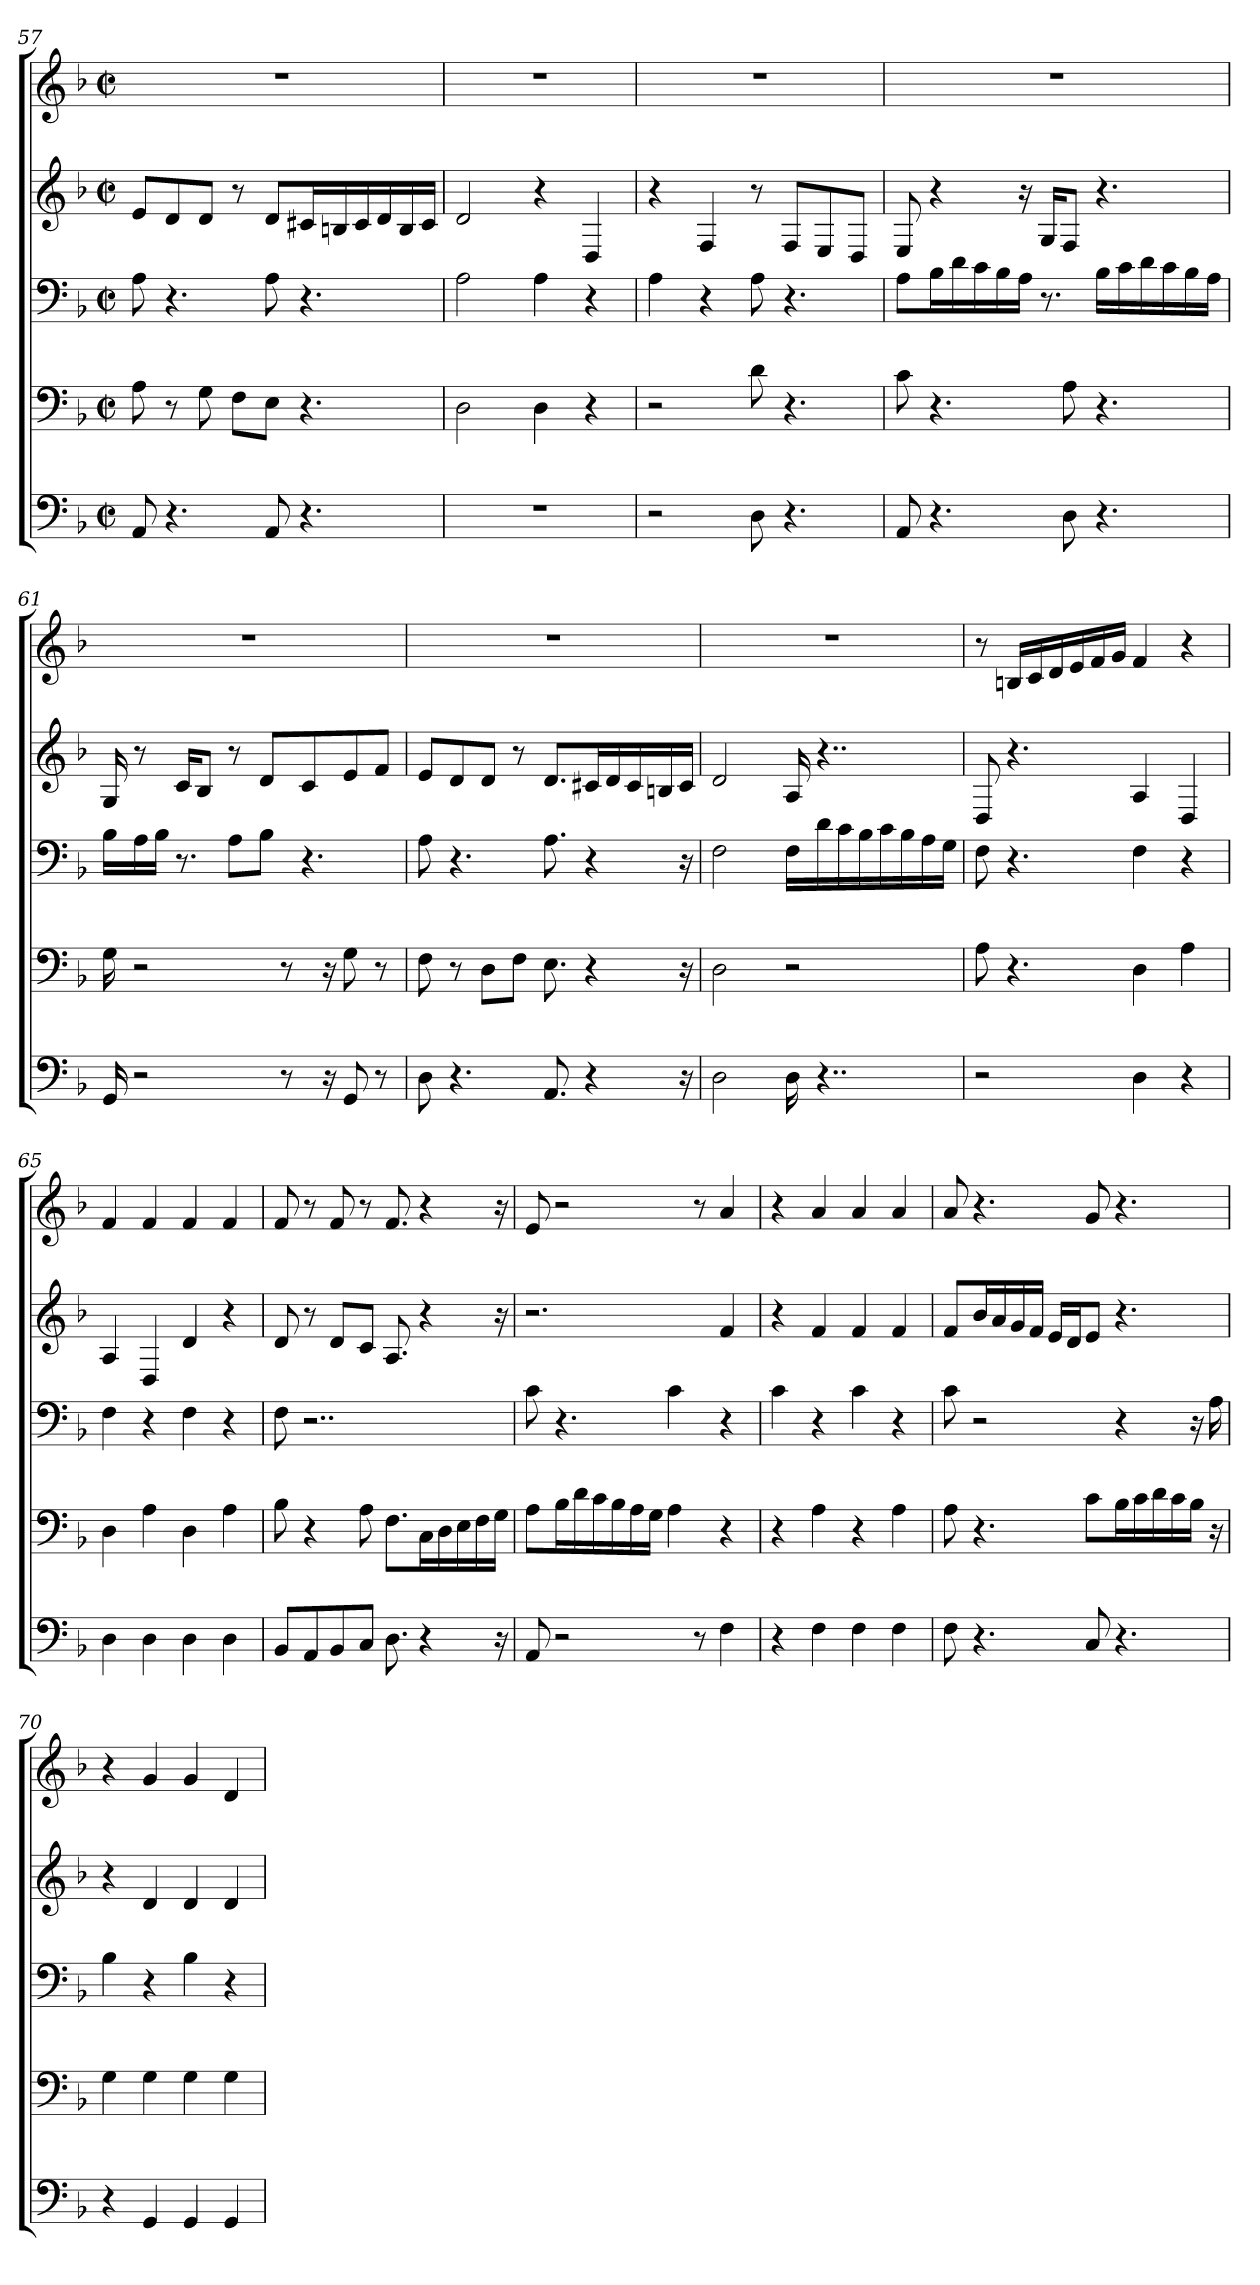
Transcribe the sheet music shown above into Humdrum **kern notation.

**kern	**kern	**kern	**kern	**kern
*part5	*part4	*part3	*part2	*part1
*staff5	*staff4	*staff3	*staff2	*staff1
*clefF4	*clefF4	*clefF4	*clefG2	*clefG2
*k[b-]	*k[b-]	*k[b-]	*k[b-]	*k[b-]
*F:	*F:	*F:	*F:	*F:
*M2/2	*M2/2	*M2/2	*M2/2	*M2/2
*met(c|)	*met(c|)	*met(c|)	*met(c|)	*met(c|)
=57	=57	=57	=57	=57
8AAi	8A	8Ai	8eiL	1r
4.r	8r	4.r	8dj	.
.	8GZ	.	8dJ	.
.	8FjL	.	8r	.
8AAi	8EJ	8Ai	8diL	.
4.r	4.r	4.r	16c#XjL	.
.	.	.	16Bnj	.
.	.	.	16c#	.
.	.	.	16dj	.
.	.	.	16Bj	.
.	.	.	16c#jJJ	.
=58	=58	=58	=58	=58
1r	2D	2Ai	2d	1r
.	4Di	4Ai	4r	.
.	4r	4r	4D	.
=59	=59	=59	=59	=59
2r	2r	4Ai	4r	1r
.	.	4r	4F	.
8D	8d	8Ai	8r	.
4.r	4.r	4.r	8FjL	.
.	.	.	8E	.
.	.	.	8DJ	.
=60	=60	=60	=60	=60
8AA	8c	8AiL	8E	1r
4.r	4.r	16B-jL	4r	.
.	.	16dj	.	.
.	.	16cj	.	.
.	.	16B-j	.	.
.	.	16AiJJ	16r	.
.	.	8.r	16GjKL	.
8D	8A	.	8FJ	.
4.r	4.r	16B-jLL	4.r	.
.	.	16cj	.	.
.	.	16dj	.	.
.	.	16cj	.	.
.	.	16B-j	.	.
.	.	16AjJJ	.	.
=61	=61	=61	=61	=61
16GG	16G	16B-LL	16G	1r
2r	2r	16Aj	8r	.
.	.	16B-iJJ	.	.
.	.	8.r	16cjKL	.
.	.	.	8B-J	.
.	.	8AZL	8r	.
.	.	8B-iJ	8dL	.
8r	8r	.	.	.
.	.	4.r	8cj	.
16r	16r	.	.	.
8GG	8G	.	8e	.
8r	8r	.	8fjJ	.
=62	=62	=62	=62	=62
8D	8F	8A	8eiL	1r
4.r	8r	4.r	8dj	.
.	8DL	.	8dJ	.
.	8FjJ	.	8r	.
8.AA	8.E	8.Ai	8.diL	.
4r	4r	4r	16c#XjL	.
.	.	.	16di	.
.	.	.	16c#j	.
.	.	.	16Bnj	.
16r	16r	16r	16c#jJJ	.
=63	=63	=63	=63	=63
2D	2D	2F	2d	1r
16Di	2r	16FiLL	16A	.
4..r	.	16dj	4..r	.
.	.	16cj	.	.
.	.	16B-j	.	.
.	.	16cj	.	.
.	.	16B-j	.	.
.	.	16Aj	.	.
.	.	16GjJJ	.	.
=64	=64	=64	=64	=64
2r	8A	8Fi	8D	8r
.	4.r	4.r	4.r	16BnjLL
.	.	.	.	16cj
.	.	.	.	16dj
.	.	.	.	16ej
.	.	.	.	16fj
.	.	.	.	16gjJJ
4D	4D	4Fi	4A	4f
4r	4A	4r	4D	4r
=65	=65	=65	=65	=65
4D	4D	4F	4A	4f
4D	4A	4r	4D	4f
4D	4D	4Fi	4d	4f
4D	4A	4r	4r	4f
=66	=66	=66	=66	=66
8BB-L	8B-	8Fi	8di	8f
8AAj	4r	2..r	8r	8r
8BB-i	.	.	8diL	8fi
8CZJ	8A	.	8ciJ	8r
8.D	8.FL	.	8.A	8.f
4r	16CjL	.	4r	4r
.	16Dj	.	.	.
.	16Ej	.	.	.
.	16Fi	.	.	.
16r	16GjJJ	.	16r	16r
=67	=67	=67	=67	=67
8AA	8AL	8c	2.r	8e
2r	16B-jL	4.r	.	2r
.	16dj	.	.	.
.	16cj	.	.	.
.	16B-j	.	.	.
.	16Aj	.	.	.
.	16GjJJ	.	.	.
.	4Ai	4ci	.	.
8r	.	.	.	8r
4F	4r	4r	4f	4a
=68	=68	=68	=68	=68
4r	4r	4ci	4r	4r
4F	4A	4r	4f	4a
4F	4r	4ci	4f	4a
4F	4A	4r	4f	4a
=69	=69	=69	=69	=69
8F	8A	8ci	8fL	8a
4.r	4.r	2r	16b-jL	4.r
.	.	.	16aj	.
.	.	.	16gZ	.
.	.	.	16fjJJ	.
.	.	.	16ejLL	.
.	.	.	16djJ	.
8C	8cL	.	8eJ	8g
4.r	16B-jL	4r	4.r	4.r
.	16cj	.	.	.
.	16dj	.	.	.
.	16cj	.	.	.
.	16B-ZJJ	16r	.	.
.	16r	16Aj	.	.
=70	=70	=70	=70	=70
4r	4G	4B-	4r	4r
4GG	4G	4r	4d	4g
4GG	4G	4B-i	4d	4g
4GG	4G	4r	4d	4d
=	=	=	=	=
*-	*-	*-	*-	*-
